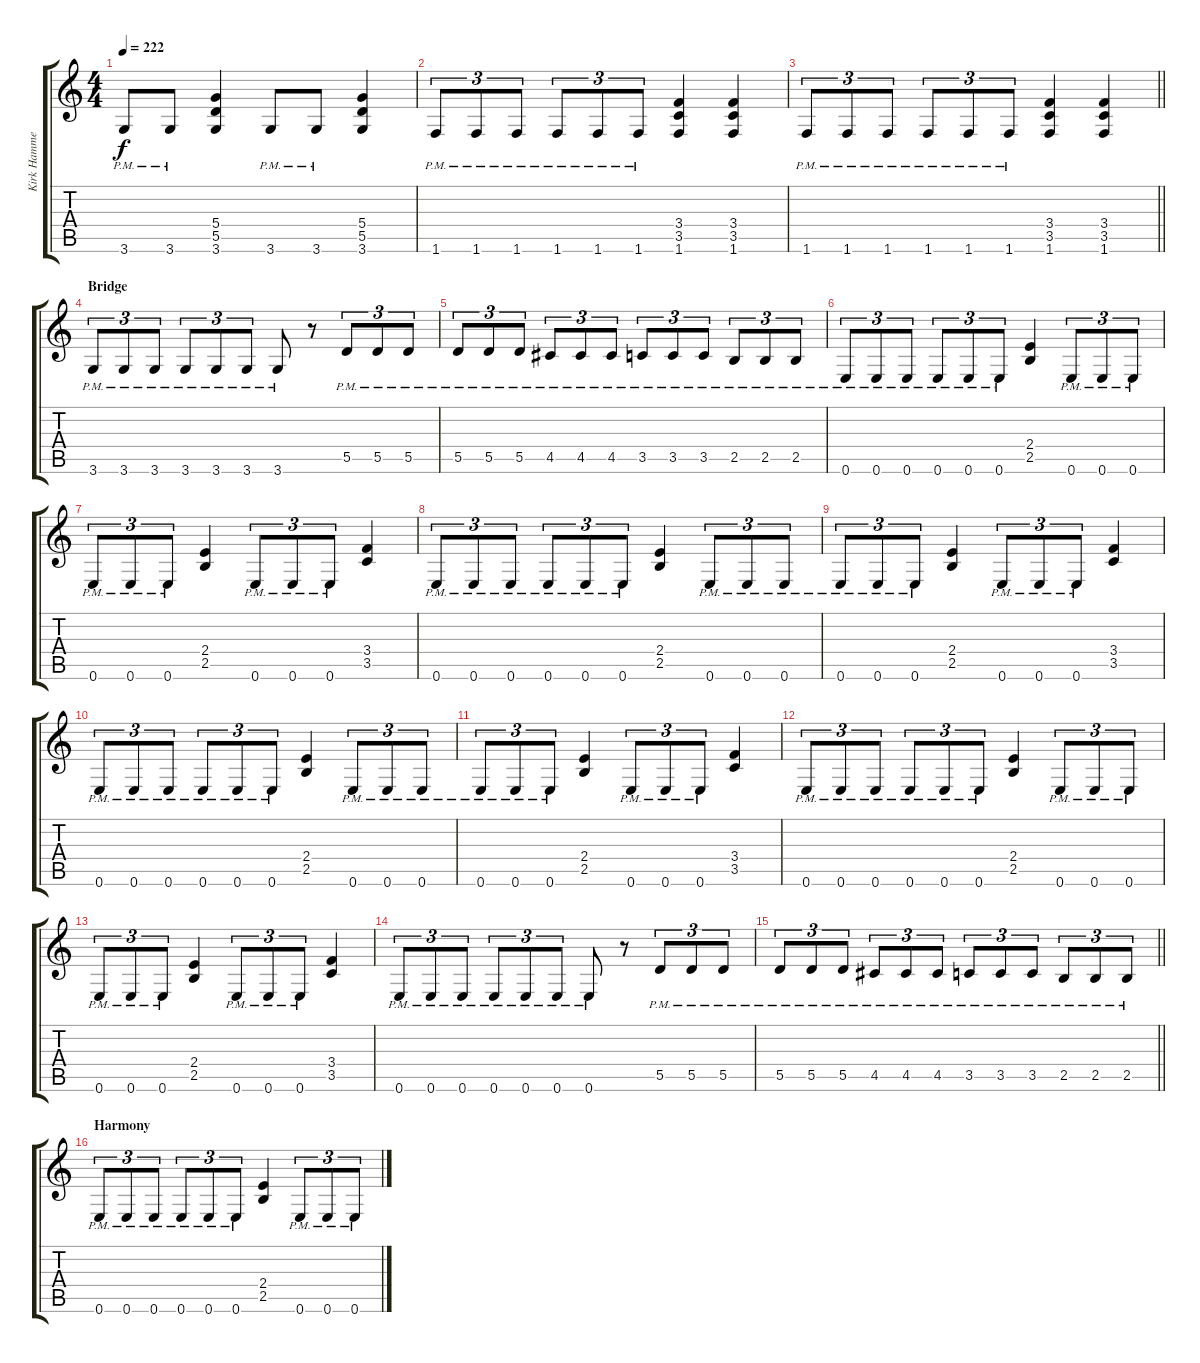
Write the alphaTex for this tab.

\track ("Kirk Hammett (Rhythm)" "Kirk Hamme") {instrument distortionguitar}
\staff {score tabs}
\tuning (E4 B3 G3 D3 A2 E2) {hide}
\ts (4 4)
\tempo 222
\clef g2
\ks c
3.6{pm}.8{dy f} 3.6{pm}.8 (5.4 5.5 3.6).4 3.6{pm}.8 3.6{pm}.8 (5.4 5.5 3.6).4 |
1.6{pm}.8{tu (3 2)} 1.6{pm}.8{tu (3 2)} 1.6{pm}.8{tu (3 2)} 1.6{pm}.8{tu (3 2)} 1.6{pm}.8{tu (3 2)} 1.6{pm}.8{tu (3 2)} (3.4 3.5 1.6).4 (3.4 3.5 1.6).4 |
\barLineRight lightlight
1.6{pm}.8{tu (3 2)} 1.6{pm}.8{tu (3 2)} 1.6{pm}.8{tu (3 2)} 1.6{pm}.8{tu (3 2)} 1.6{pm}.8{tu (3 2)} 1.6{pm}.8{tu (3 2)} (3.4 3.5 1.6).4 (3.4 3.5 1.6).4 |
\section ("" "Bridge")
3.6{pm}.8{tu (3 2) volume 14} 3.6{pm}.8{tu (3 2)} 3.6{pm}.8{tu (3 2)} 3.6{pm}.8{tu (3 2)} 3.6{pm}.8{tu (3 2)} 3.6{pm}.8{tu (3 2)} 3.6{pm}.8 r.8 5.5{pm}.8{tu (3 2)} 5.5{pm}.8{tu (3 2)} 5.5{pm}.8{tu (3 2)} |
5.5{pm}.8{tu (3 2)} 5.5{pm}.8{tu (3 2)} 5.5{pm}.8{tu (3 2)} 4.5{pm}.8{tu (3 2)} 4.5{pm}.8{tu (3 2)} 4.5{pm}.8{tu (3 2)} 3.5{pm}.8{tu (3 2)} 3.5{pm}.8{tu (3 2)} 3.5{pm}.8{tu (3 2)} 2.5{pm}.8{tu (3 2)} 2.5{pm}.8{tu (3 2)} 2.5{pm}.8{tu (3 2)} |
0.6{pm}.8{tu (3 2)} 0.6{pm}.8{tu (3 2)} 0.6{pm}.8{tu (3 2)} 0.6{pm}.8{tu (3 2)} 0.6{pm}.8{tu (3 2)} 0.6{pm}.8{tu (3 2)} (2.4 2.5).4 0.6{pm}.8{tu (3 2)} 0.6{pm}.8{tu (3 2)} 0.6{pm}.8{tu (3 2)} |
0.6{pm}.8{tu (3 2)} 0.6{pm}.8{tu (3 2)} 0.6{pm}.8{tu (3 2)} (2.4 2.5).4 0.6{pm}.8{tu (3 2)} 0.6{pm}.8{tu (3 2)} 0.6{pm}.8{tu (3 2)} (3.4 3.5).4 |
0.6{pm}.8{tu (3 2)} 0.6{pm}.8{tu (3 2)} 0.6{pm}.8{tu (3 2)} 0.6{pm}.8{tu (3 2)} 0.6{pm}.8{tu (3 2)} 0.6{pm}.8{tu (3 2)} (2.4 2.5).4 0.6{pm}.8{tu (3 2)} 0.6{pm}.8{tu (3 2)} 0.6{pm}.8{tu (3 2)} |
0.6{pm}.8{tu (3 2)} 0.6{pm}.8{tu (3 2)} 0.6{pm}.8{tu (3 2)} (2.4 2.5).4 0.6{pm}.8{tu (3 2)} 0.6{pm}.8{tu (3 2)} 0.6{pm}.8{tu (3 2)} (3.4 3.5).4 |
0.6{pm}.8{tu (3 2)} 0.6{pm}.8{tu (3 2)} 0.6{pm}.8{tu (3 2)} 0.6{pm}.8{tu (3 2)} 0.6{pm}.8{tu (3 2)} 0.6{pm}.8{tu (3 2)} (2.4 2.5).4 0.6{pm}.8{tu (3 2)} 0.6{pm}.8{tu (3 2)} 0.6{pm}.8{tu (3 2)} |
0.6{pm}.8{tu (3 2)} 0.6{pm}.8{tu (3 2)} 0.6{pm}.8{tu (3 2)} (2.4 2.5).4 0.6{pm}.8{tu (3 2)} 0.6{pm}.8{tu (3 2)} 0.6{pm}.8{tu (3 2)} (3.4 3.5).4 |
0.6{pm}.8{tu (3 2)} 0.6{pm}.8{tu (3 2)} 0.6{pm}.8{tu (3 2)} 0.6{pm}.8{tu (3 2)} 0.6{pm}.8{tu (3 2)} 0.6{pm}.8{tu (3 2)} (2.4 2.5).4 0.6{pm}.8{tu (3 2)} 0.6{pm}.8{tu (3 2)} 0.6{pm}.8{tu (3 2)} |
0.6{pm}.8{tu (3 2)} 0.6{pm}.8{tu (3 2)} 0.6{pm}.8{tu (3 2)} (2.4 2.5).4 0.6{pm}.8{tu (3 2)} 0.6{pm}.8{tu (3 2)} 0.6{pm}.8{tu (3 2)} (3.4 3.5).4 |
0.6{pm}.8{tu (3 2)} 0.6{pm}.8{tu (3 2)} 0.6{pm}.8{tu (3 2)} 0.6{pm}.8{tu (3 2)} 0.6{pm}.8{tu (3 2)} 0.6{pm}.8{tu (3 2)} 0.6{pm}.8 r.8 5.5{pm}.8{tu (3 2)} 5.5{pm}.8{tu (3 2)} 5.5{pm}.8{tu (3 2)} |
\barLineRight lightlight
5.5{pm}.8{tu (3 2)} 5.5{pm}.8{tu (3 2)} 5.5{pm}.8{tu (3 2)} 4.5{pm}.8{tu (3 2)} 4.5{pm}.8{tu (3 2)} 4.5{pm}.8{tu (3 2)} 3.5{pm}.8{tu (3 2)} 3.5{pm}.8{tu (3 2)} 3.5{pm}.8{tu (3 2)} 2.5{pm}.8{tu (3 2)} 2.5{pm}.8{tu (3 2)} 2.5{pm}.8{tu (3 2)} |
\section ("" "Harmony")
0.6{pm}.8{tu (3 2)} 0.6{pm}.8{tu (3 2)} 0.6{pm}.8{tu (3 2)} 0.6{pm}.8{tu (3 2)} 0.6{pm}.8{tu (3 2)} 0.6{pm}.8{tu (3 2)} (2.4 2.5).4 0.6{pm}.8{tu (3 2)} 0.6{pm}.8{tu (3 2)} 0.6{pm}.8{tu (3 2)}
